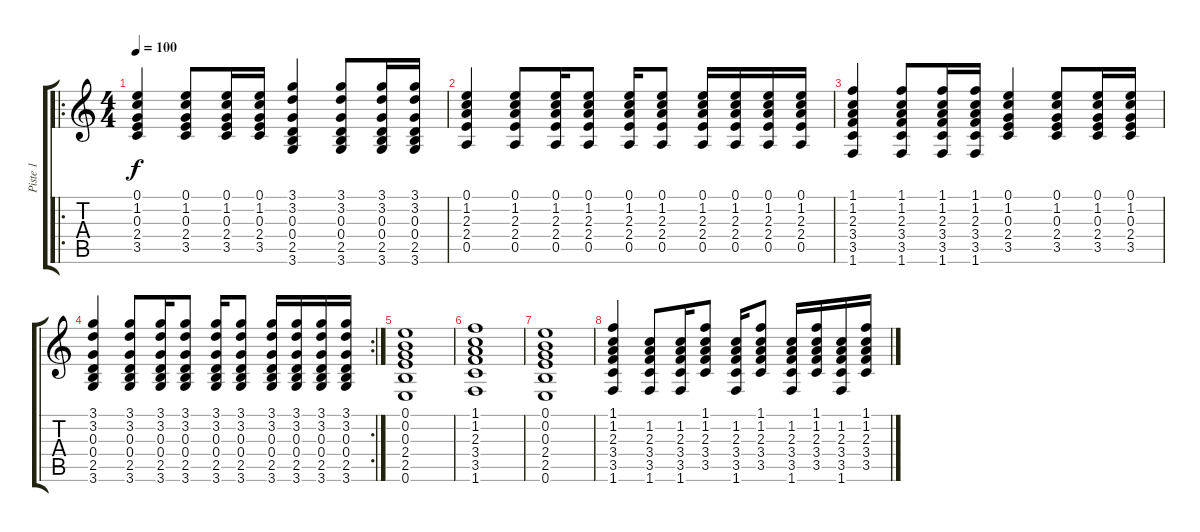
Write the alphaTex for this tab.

\track ("Piste 1" "Piste 1") {instrument acousticguitarsteel}
\staff {score tabs}
\tuning (E4 B3 G3 D3 A2 E2) {hide}
\ro
\ts (4 4)
\tempo 100
\clef g2
\ks c
(0.1 1.2 0.3 2.4 3.5).4{dy f} (0.1 1.2 0.3 2.4 3.5).8 (0.1 1.2 0.3 2.4 3.5).16 (0.1 1.2 0.3 2.4 3.5).16 (3.1 3.2 0.3 0.4 2.5 3.6).4 (3.1 3.2 0.3 0.4 2.5 3.6).8 (3.1 3.2 0.3 0.4 2.5 3.6).16 (3.1 3.2 0.3 0.4 2.5 3.6).16 |
(0.1 1.2 2.3 2.4 0.5).4 (0.1 1.2 2.3 2.4 0.5).8 (0.1 1.2 2.3 2.4 0.5).16 (0.1 1.2 2.3 2.4 0.5).8 (0.1 1.2 2.3 2.4 0.5).16 (0.1 1.2 2.3 2.4 0.5).8 (0.1 1.2 2.3 2.4 0.5).16 (0.1 1.2 2.3 2.4 0.5).16 (0.1 1.2 2.3 2.4 0.5).16 (0.1 1.2 2.3 2.4 0.5).16 |
(1.1 1.2 2.3 3.4 3.5 1.6).4 (1.1 1.2 2.3 3.4 3.5 1.6).8 (1.1 1.2 2.3 3.4 3.5 1.6).16 (1.1 1.2 2.3 3.4 3.5 1.6).16 (0.1 1.2 0.3 2.4 3.5).4 (0.1 1.2 0.3 2.4 3.5).8 (0.1 1.2 0.3 2.4 3.5).16 (0.1 1.2 0.3 2.4 3.5).16 |
\rc 2
(3.1 3.2 0.3 0.4 2.5 3.6).4 (3.1 3.2 0.3 0.4 2.5 3.6).8 (3.1 3.2 0.3 0.4 2.5 3.6).16 (3.1 3.2 0.3 0.4 2.5 3.6).8 (3.1 3.2 0.3 0.4 2.5 3.6).16 (3.1 3.2 0.3 0.4 2.5 3.6).8 (3.1 3.2 0.3 0.4 2.5 3.6).16 (3.1 3.2 0.3 0.4 2.5 3.6).16 (3.1 3.2 0.3 0.4 2.5 3.6).16 (3.1 3.2 0.3 0.4 2.5 3.6).16 |
(0.1 0.2 0.3 2.4 2.5 0.6).1 |
(1.1 1.2 2.3 3.4 3.5 1.6).1 |
(0.1 0.2 0.3 2.4 2.5 0.6).1 |
(1.1 1.2 2.3 3.4 3.5 1.6).4 (1.2 2.3 3.4 3.5 1.6).8 (1.2 2.3 3.4 3.5 1.6).16 (1.1 1.2 2.3 3.4 3.5).8 (1.2 2.3 3.4 3.5 1.6).16 (1.1 1.2 2.3 3.4 3.5).8 (1.2 2.3 3.4 3.5 1.6).16 (1.1 1.2 2.3 3.4 3.5).16 (1.2 2.3 3.4 3.5 1.6).16 (1.1 1.2 2.3 3.4 3.5).16
